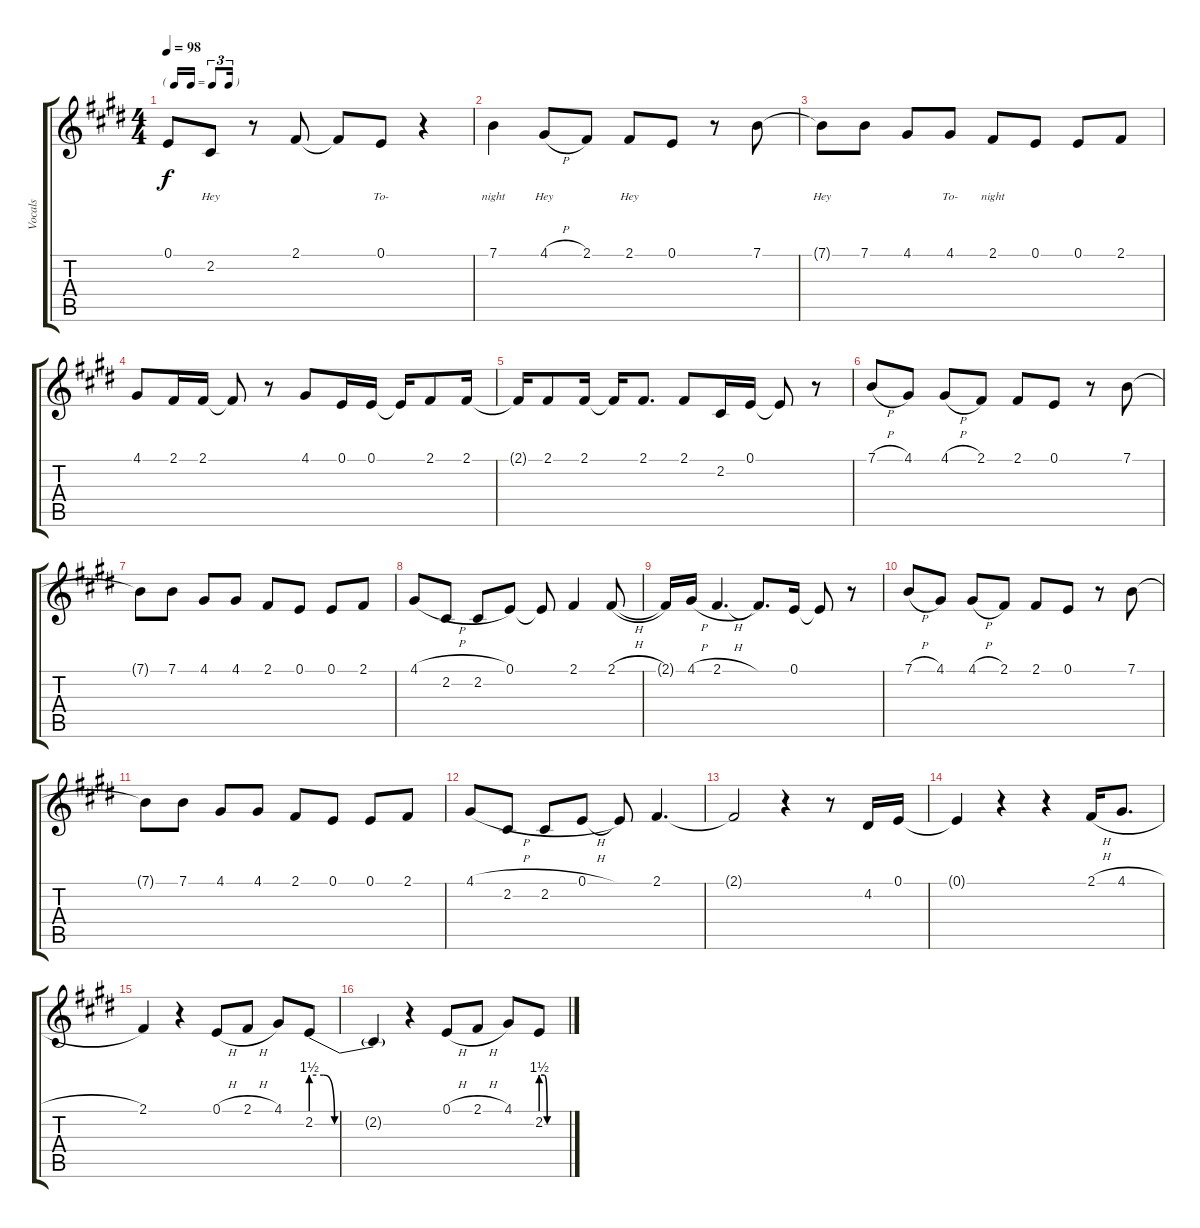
\track ("Vocals" "Vocals") {instrument clarinet}
\staff {score tabs}
\tuning (E4 B3 G3 D3 A2 E2) {hide}
\ts (4 4)
\tf triplet16th
\tempo 98
\clef g2
\ks e
0.1.8{lyrics (0 "") lyrics (1 "") lyrics (2 "") lyrics (3 "") lyrics (4 "") dy f} 2.2.8{lyrics (0 "Hey") lyrics (1 "") lyrics (2 "") lyrics (3 "") lyrics (4 "")} r.8 2.1.8{lyrics (0 "") lyrics (1 "") lyrics (2 "") lyrics (3 "") lyrics (4 "")} 2.1{t}.8{lyrics (0 "") lyrics (1 "") lyrics (2 "") lyrics (3 "") lyrics (4 "")} 0.1.8{lyrics (0 "To-") lyrics (1 "") lyrics (2 "") lyrics (3 "") lyrics (4 "")} r.4 |
7.1.4{lyrics (0 "night") lyrics (1 "") lyrics (2 "") lyrics (3 "") lyrics (4 "")} 4.1{h}.8{lyrics (0 "Hey") lyrics (1 "") lyrics (2 "") lyrics (3 "") lyrics (4 "")} 2.1.8{lyrics (0 "") lyrics (1 "") lyrics (2 "") lyrics (3 "") lyrics (4 "")} 2.1.8{lyrics (0 "Hey") lyrics (1 "") lyrics (2 "") lyrics (3 "") lyrics (4 "")} 0.1.8{lyrics (0 "") lyrics (1 "") lyrics (2 "") lyrics (3 "") lyrics (4 "")} r.8 7.1.8{lyrics (0 "") lyrics (1 "") lyrics (2 "") lyrics (3 "") lyrics (4 "")} |
7.1{t}.8{lyrics (0 "Hey") lyrics (1 "") lyrics (2 "") lyrics (3 "") lyrics (4 "")} 7.1.8{lyrics (0 "") lyrics (1 "") lyrics (2 "") lyrics (3 "") lyrics (4 "")} 4.1.8{lyrics (0 "") lyrics (1 "") lyrics (2 "") lyrics (3 "") lyrics (4 "")} 4.1.8{lyrics (0 "To-") lyrics (1 "") lyrics (2 "") lyrics (3 "") lyrics (4 "")} 2.1.8{lyrics (0 "night") lyrics (1 "") lyrics (2 "") lyrics (3 "") lyrics (4 "")} 0.1.8 0.1.8 2.1.8 |
4.1.8 2.1.16 2.1.16 2.1{t}.8 r.8 4.1.8 0.1.16 0.1.16 0.1{t}.16 2.1.8 2.1.16 |
2.1{t}.16 2.1.8 2.1.16 2.1{t}.16 2.1.8{d} 2.1.8 2.2.16 0.1.16 0.1{t}.8 r.8 |
7.1{h}.8 4.1.8 4.1{h}.8 2.1.8 2.1.8 0.1.8 r.8 7.1.8 |
7.1{t}.8 7.1.8 4.1.8 4.1.8 2.1.8 0.1.8 0.1.8 2.1.8 |
4.1{h}.8 2.2.8 2.2.8 0.1.8 0.1{t}.8 2.1.4 2.1{h}.8 |
2.1{t}.16 4.1{h}.16 2.1{h}.4{d} 2.1{t}.8{d} 0.1.16 0.1{t}.8 r.8 |
7.1{h}.8 4.1.8 4.1{h}.8 2.1.8 2.1.8 0.1.8 r.8 7.1.8 |
7.1{t}.8 7.1.8 4.1.8 4.1.8 2.1.8 0.1.8 0.1.8 2.1.8 |
4.1{h}.8 2.2.8 2.2.8 0.1{h}.8 0.1{t}.8 2.1.4{d} |
2.1{t}.2 r.4 r.8 4.2.16 0.1.16 |
0.1{t}.4 r.4 r.4 2.1{h}.16 4.1{h}.8{d} |
2.1.4 r.4 0.1{h}.8 2.1{h}.8 4.1.8 2.2{be (custom 0 6 8 6 15 0 30 0 60 0)}.8 |
2.2{t}.4 r.4 0.1{h}.8 2.1{h}.8 4.1.8 2.2{be (custom 0 6 8 6 15 0 30 0 60 0)}.8
